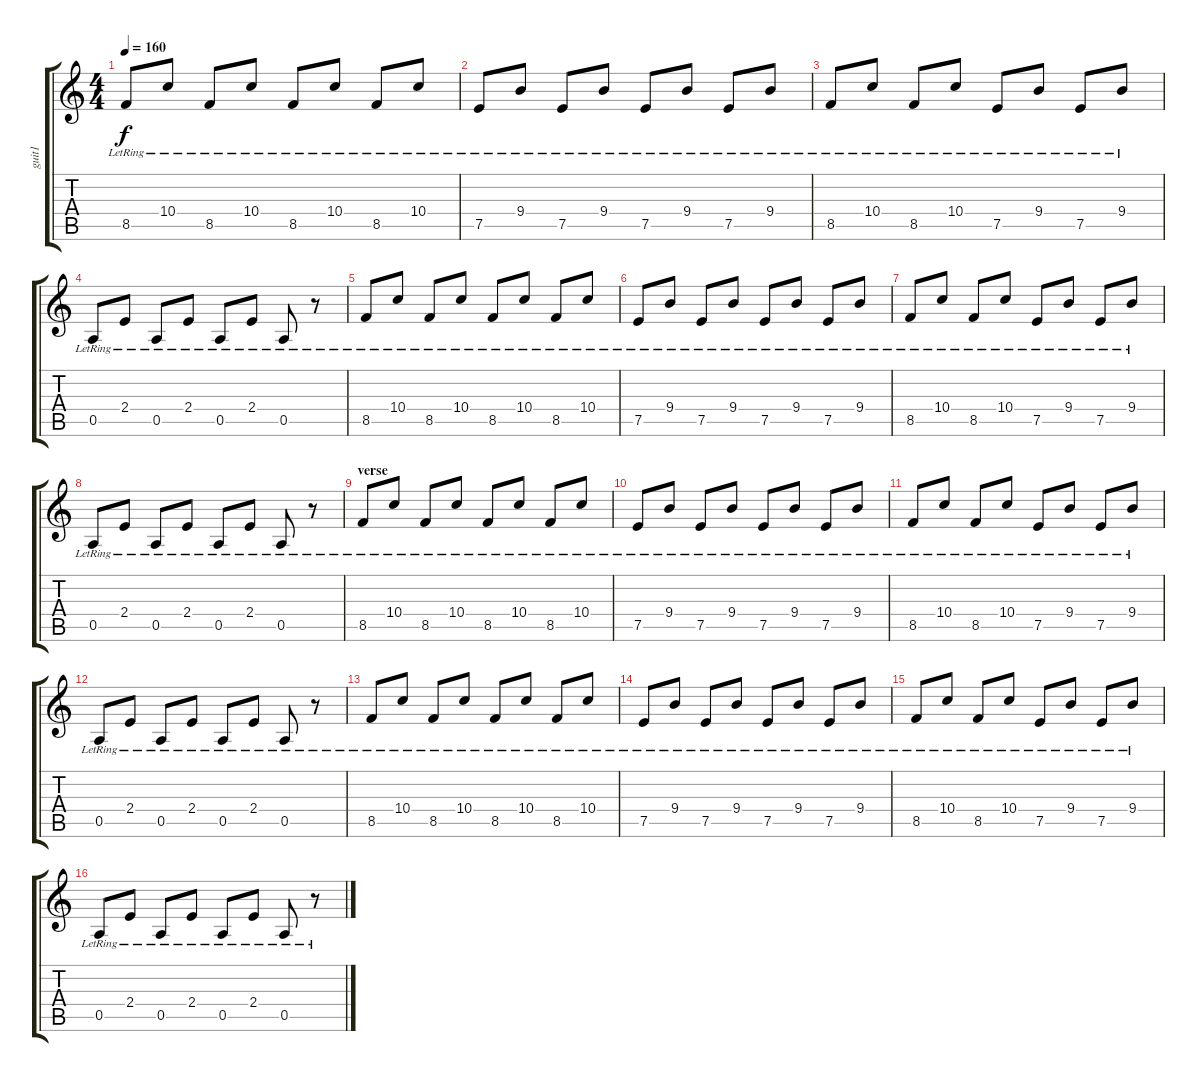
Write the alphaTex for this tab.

\track ("guit1" "guit1") {instrument acousticguitarsteel}
\staff {score tabs}
\tuning (E4 B3 G3 D3 A2 E2) {hide}
\ts (4 4)
\tempo 160
\clef g2
\ks c
8.5{lr}.8{dy f instrument acousticguitarsteel} 10.4{lr}.8 8.5{lr}.8 10.4{lr}.8 8.5{lr}.8 10.4{lr}.8 8.5{lr}.8 10.4{lr}.8 |
7.5{lr}.8 9.4{lr}.8 7.5{lr}.8 9.4{lr}.8 7.5{lr}.8 9.4{lr}.8 7.5{lr}.8 9.4{lr}.8 |
8.5{lr}.8 10.4{lr}.8 8.5{lr}.8 10.4{lr}.8 7.5{lr}.8 9.4{lr}.8 7.5{lr}.8 9.4{lr}.8 |
0.5{lr}.8 2.4{lr}.8 0.5{lr}.8 2.4{lr}.8 0.5{lr}.8 2.4{lr}.8 0.5{lr}.8 r.8 |
8.5{lr}.8 10.4{lr}.8 8.5{lr}.8 10.4{lr}.8 8.5{lr}.8 10.4{lr}.8 8.5{lr}.8 10.4{lr}.8 |
7.5{lr}.8 9.4{lr}.8 7.5{lr}.8 9.4{lr}.8 7.5{lr}.8 9.4{lr}.8 7.5{lr}.8 9.4{lr}.8 |
8.5{lr}.8 10.4{lr}.8 8.5{lr}.8 10.4{lr}.8 7.5{lr}.8 9.4{lr}.8 7.5{lr}.8 9.4{lr}.8 |
0.5{lr}.8 2.4{lr}.8 0.5{lr}.8 2.4{lr}.8 0.5{lr}.8 2.4{lr}.8 0.5{lr}.8 r.8 |
\section ("" "verse")
8.5{lr}.8 10.4{lr}.8 8.5{lr}.8 10.4{lr}.8 8.5{lr}.8 10.4{lr}.8 8.5{lr}.8 10.4{lr}.8 |
7.5{lr}.8 9.4{lr}.8 7.5{lr}.8 9.4{lr}.8 7.5{lr}.8 9.4{lr}.8 7.5{lr}.8 9.4{lr}.8 |
8.5{lr}.8 10.4{lr}.8 8.5{lr}.8 10.4{lr}.8 7.5{lr}.8 9.4{lr}.8 7.5{lr}.8 9.4{lr}.8 |
0.5{lr}.8 2.4{lr}.8 0.5{lr}.8 2.4{lr}.8 0.5{lr}.8 2.4{lr}.8 0.5{lr}.8 r.8 |
8.5{lr}.8 10.4{lr}.8 8.5{lr}.8 10.4{lr}.8 8.5{lr}.8 10.4{lr}.8 8.5{lr}.8 10.4{lr}.8 |
7.5{lr}.8 9.4{lr}.8 7.5{lr}.8 9.4{lr}.8 7.5{lr}.8 9.4{lr}.8 7.5{lr}.8 9.4{lr}.8 |
8.5{lr}.8 10.4{lr}.8 8.5{lr}.8 10.4{lr}.8 7.5{lr}.8 9.4{lr}.8 7.5{lr}.8 9.4{lr}.8 |
0.5{lr}.8 2.4{lr}.8 0.5{lr}.8 2.4{lr}.8 0.5{lr}.8 2.4{lr}.8 0.5{lr}.8 r.8
